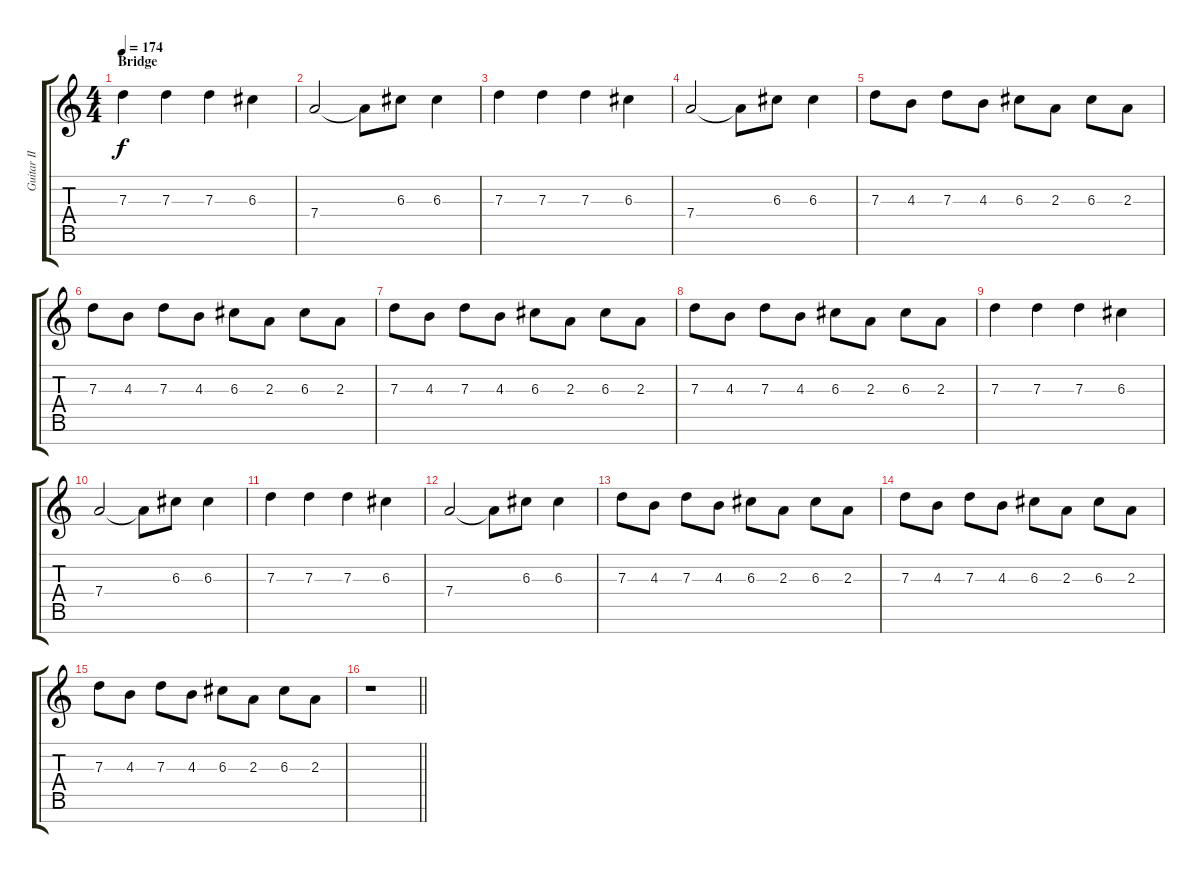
\track ("Guitar II" "Guitar II") {instrument distortionguitar}
\staff {score tabs}
\tuning (E4 B3 G3 D3 A2 E2 B1) {hide}
\ts (4 4)
\section ("" "Bridge")
\tempo 174
\clef g2
\ks c
7.3.4{dy f volume 9} 7.3.4 7.3.4 6.3.4 |
7.4.2 7.4{t}.8 6.3.8 6.3.4 |
7.3.4 7.3.4 7.3.4 6.3.4 |
7.4.2 7.4{t}.8 6.3.8 6.3.4 |
7.3.8 4.3.8 7.3.8 4.3.8 6.3.8 2.3.8 6.3.8 2.3.8 |
7.3.8 4.3.8 7.3.8 4.3.8 6.3.8 2.3.8 6.3.8 2.3.8 |
7.3.8 4.3.8 7.3.8 4.3.8 6.3.8 2.3.8 6.3.8 2.3.8 |
7.3.8 4.3.8 7.3.8 4.3.8 6.3.8 2.3.8 6.3.8 2.3.8 |
7.3.4{volume 10} 7.3.4 7.3.4 6.3.4 |
7.4.2 7.4{t}.8 6.3.8 6.3.4 |
7.3.4 7.3.4 7.3.4 6.3.4 |
7.4.2 7.4{t}.8 6.3.8 6.3.4 |
7.3.8 4.3.8 7.3.8 4.3.8 6.3.8 2.3.8 6.3.8 2.3.8 |
7.3.8 4.3.8 7.3.8 4.3.8 6.3.8 2.3.8 6.3.8 2.3.8 |
7.3.8 4.3.8 7.3.8 4.3.8 6.3.8 2.3.8 6.3.8 2.3.8 |
\barLineRight lightlight
r.1
